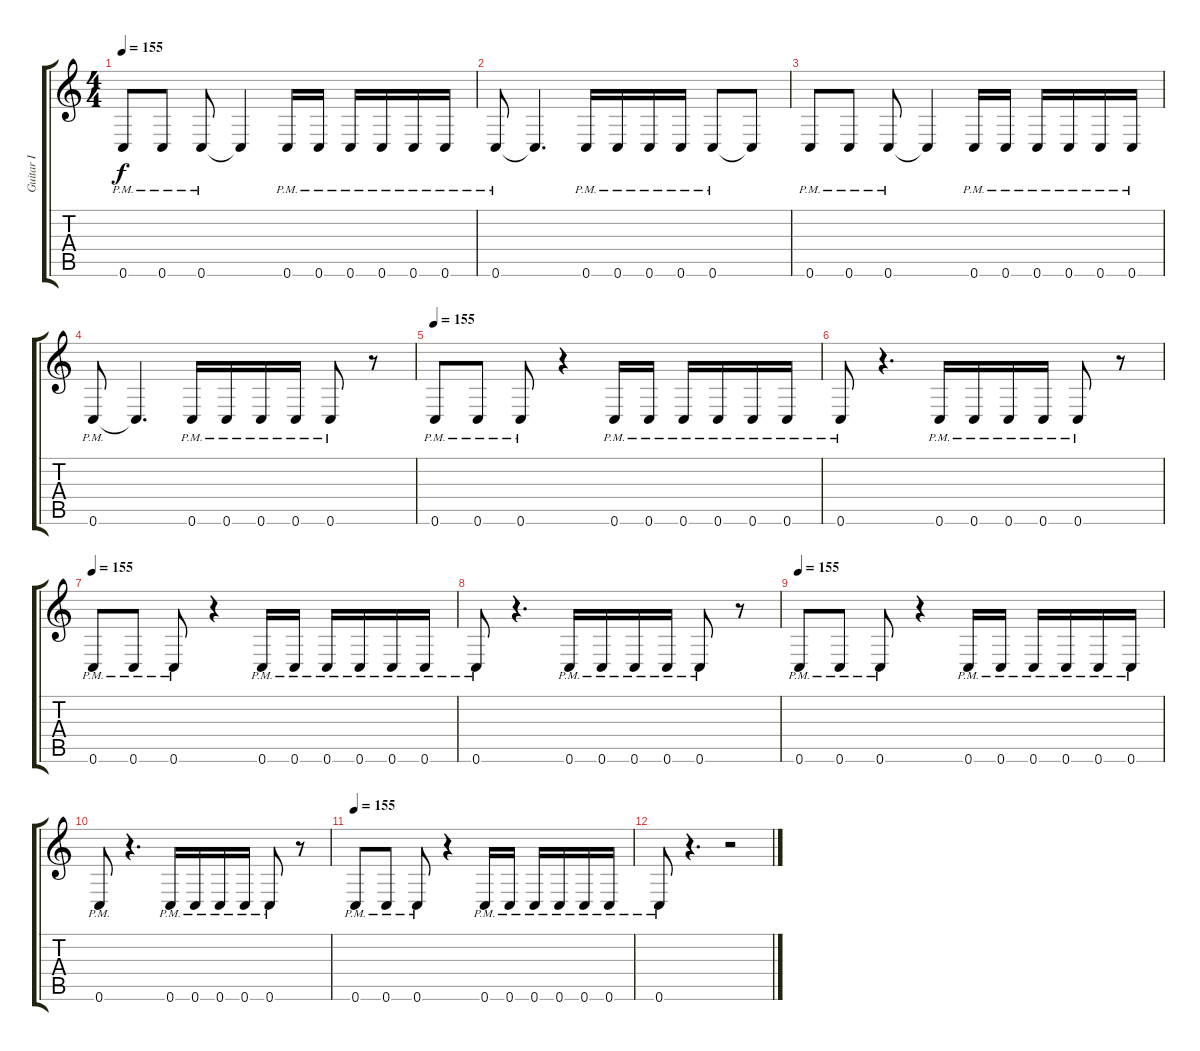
\track ("Guitar I" "Guitar I") {instrument overdrivenguitar}
\staff {score tabs}
\tuning (D4 A3 F3 C3 G2 C2) {hide}
\ts (4 4)
\tempo 155
\clef g2
\ks c
0.6{pm}.8{dy f} 0.6{pm}.8 0.6{pm}.8 0.6{t}.4 0.6{pm}.16 0.6{pm}.16 0.6{pm}.16 0.6{pm}.16 0.6{pm}.16 0.6{pm}.16 |
0.6{pm}.8 0.6{t}.4{d} 0.6{pm}.16 0.6{pm}.16 0.6{pm}.16 0.6{pm}.16 0.6{pm}.8 0.6{t}.8 |
0.6{pm}.8 0.6{pm}.8 0.6{pm}.8 0.6{t}.4 0.6{pm}.16 0.6{pm}.16 0.6{pm}.16 0.6{pm}.16 0.6{pm}.16 0.6{pm}.16 |
0.6{pm}.8 0.6{t}.4{d} 0.6{pm}.16 0.6{pm}.16 0.6{pm}.16 0.6{pm}.16 0.6{pm}.8 r.8 |
\tempo 155
0.6{pm}.8 0.6{pm}.8 0.6{pm}.8 r.4 0.6{pm}.16 0.6{pm}.16 0.6{pm}.16 0.6{pm}.16 0.6{pm}.16 0.6{pm}.16 |
0.6{pm}.8 r.4{d} 0.6{pm}.16 0.6{pm}.16 0.6{pm}.16 0.6{pm}.16 0.6{pm}.8 r.8 |
\tempo 155
0.6{pm}.8 0.6{pm}.8 0.6{pm}.8 r.4 0.6{pm}.16 0.6{pm}.16 0.6{pm}.16 0.6{pm}.16 0.6{pm}.16 0.6{pm}.16 |
0.6{pm}.8 r.4{d} 0.6{pm}.16 0.6{pm}.16 0.6{pm}.16 0.6{pm}.16 0.6{pm}.8 r.8 |
\tempo 155
0.6{pm}.8 0.6{pm}.8 0.6{pm}.8 r.4 0.6{pm}.16 0.6{pm}.16 0.6{pm}.16 0.6{pm}.16 0.6{pm}.16 0.6{pm}.16 |
0.6{pm}.8 r.4{d} 0.6{pm}.16 0.6{pm}.16 0.6{pm}.16 0.6{pm}.16 0.6{pm}.8 r.8 |
\tempo 155
0.6{pm}.8 0.6{pm}.8 0.6{pm}.8 r.4 0.6{pm}.16 0.6{pm}.16 0.6{pm}.16 0.6{pm}.16 0.6{pm}.16 0.6{pm}.16 |
0.6{pm}.8 r.4{d} r.2
